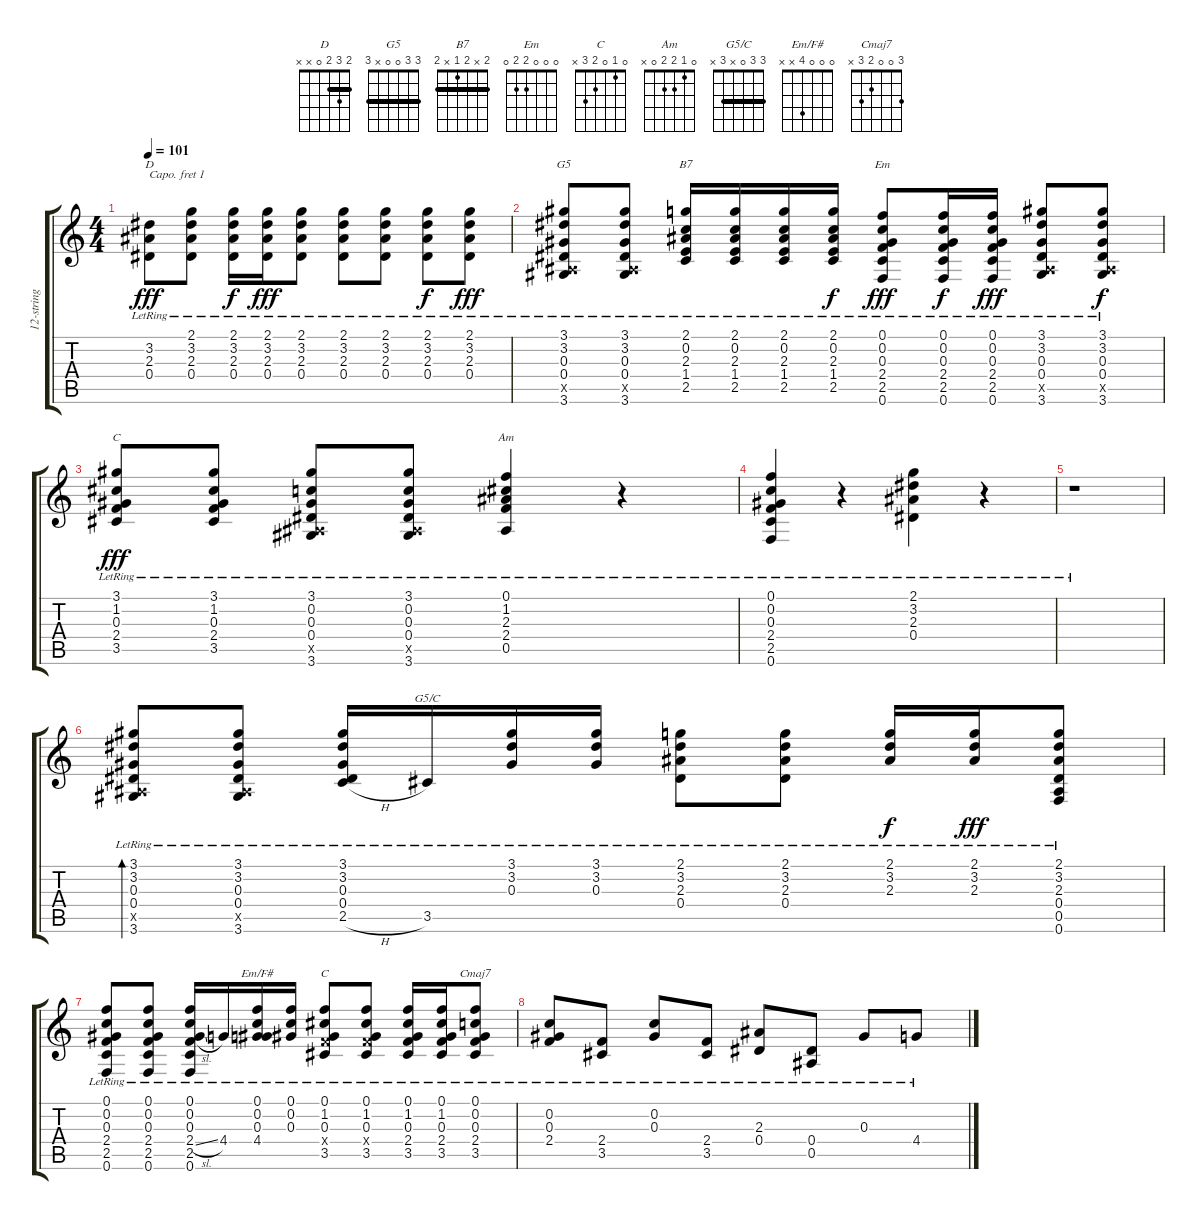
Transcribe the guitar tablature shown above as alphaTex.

\track ("12-string" "12-string") {instrument acousticguitarsteel}
\staff {score tabs}
\capo 1
\tuning (E4 B3 G3 D3 A2 E2) {hide}
\chord ("D" 2 3 2 0 x x) {barre 2}
\chord ("G5" 3 3 0 0 x 3) {barre 3}
\chord ("B7" 2 x 2 1 x 2) {barre 2}
\chord ("Em" 0 0 0 2 2 0)
\chord ("C" 3 1 0 2 3 x)
\chord ("Am" 0 1 2 2 0 x)
\chord ("G5/C" 3 3 0 x 3 x) {barre 3}
\chord ("Em/F#" 0 0 0 4 x x)
\chord ("C" 0 1 0 2 3 x)
\chord ("Cmaj7" 3 0 0 2 3 x)
\ts (4 4)
\tempo 101
\clef g2
\ks c
(3.2{lr} 2.3{lr} 0.4{lr}).8{ch "D" dy fff} (2.1{lr} 3.2{lr} 2.3{lr} 0.4{lr}).8 (2.1{lr} 3.2{lr} 2.3{lr} 0.4{lr}).16{dy f} (2.1{lr} 3.2{lr} 2.3{lr} 0.4{lr}).16{dy fff} (2.1{lr} 3.2{lr} 2.3{lr} 0.4{lr}).8 (2.1{lr} 3.2{lr} 2.3{lr} 0.4{lr}).8 (2.1{lr} 3.2{lr} 2.3{lr} 0.4{lr}).8 (2.1{lr} 3.2{lr} 2.3{lr} 0.4{lr}).8{dy f} (2.1{lr} 3.2{lr} 2.3{lr} 0.4{lr}).8{dy fff} |
(3.1{lr} 3.2{lr} 0.3{lr} 0.4{lr} 0.5{x} 3.6{lr}).8{ch "G5"} (3.1{lr} 3.2{lr} 0.3{lr} 0.4{lr} 0.5{x} 3.6{lr}).8 (2.1{lr} 0.2{lr} 2.3{lr} 1.4{lr} 2.5{lr}).16{ch "B7"} (2.1{lr} 0.2{lr} 2.3{lr} 1.4{lr} 2.5{lr}).16 (2.1{lr} 0.2{lr} 2.3{lr} 1.4{lr} 2.5{lr}).16 (2.1{lr} 0.2{lr} 2.3{lr} 1.4{lr} 2.5{lr}).16{dy f} (0.1{lr} 0.2{lr} 0.3{lr} 2.4{lr} 2.5{lr} 0.6{lr}).8{ch "Em" dy fff} (0.1{lr} 0.2{lr} 0.3{lr} 2.4{lr} 2.5{lr} 0.6{lr}).16{dy f} (0.1{lr} 0.2{lr} 0.3{lr} 2.4{lr} 2.5{lr} 0.6{lr}).16{dy fff} (3.1{lr} 3.2{lr} 0.3{lr} 0.4{lr} 0.5{x} 3.6{lr}).8 (3.1{lr} 3.2{lr} 0.3{lr} 0.4{lr} 0.5{x} 3.6{lr}).8{dy f} |
(3.1{lr} 1.2{lr} 0.3{lr} 2.4{lr} 3.5{lr}).8{ch "C" dy fff} (3.1{lr} 1.2{lr} 0.3{lr} 2.4{lr} 3.5{lr}).8 (3.1{lr} 0.2{lr} 0.3{lr} 0.4{lr} 0.5{x} 3.6{lr}).8 (3.1{lr} 0.2{lr} 0.3{lr} 0.4{lr} 0.5{x} 3.6{lr}).8 (0.1{lr} 1.2{lr} 2.3{lr} 2.4{lr} 0.5{lr}).4{ch "Am"} r.4 |
(0.1{lr} 0.2{lr} 0.3{lr} 2.4{lr} 2.5{lr} 0.6{lr}).4 r.4 (2.1{lr} 3.2{lr} 2.3{lr} 0.4{lr}).4 r.4 |
r.1 |
(3.1{lr} 3.2{lr} 0.3{lr} 0.4{lr} 0.5{x} 3.6{lr}).8{bd 120} (3.1{lr} 3.2{lr} 0.3{lr} 0.4{lr} 0.5{x} 3.6{lr}).8 (3.1{lr} 3.2{lr} 0.3{lr} 0.4{lr} 2.5{h}).16 3.5{lr}.16{ch "G5/C"} (3.1{lr} 3.2{lr} 0.3{lr}).16 (3.1{lr} 3.2{lr} 0.3{lr}).16 (2.1{lr} 3.2{lr} 2.3{lr} 0.4{lr}).8 (2.1{lr} 3.2{lr} 2.3{lr} 0.4{lr}).8 (2.1{lr} 3.2{lr} 2.3{lr}).16{dy f} (2.1{lr} 3.2{lr} 2.3{lr}).16{dy fff} (2.1{lr} 3.2{lr} 2.3{lr} 0.4{lr} 0.5{lr} 0.6{lr}).8 |
(0.1{lr} 0.2{lr} 0.3{lr} 2.4{lr} 2.5{lr} 0.6{lr}).8 (0.1{lr} 0.2{lr} 0.3{lr} 2.4{lr} 2.5{lr} 0.6{lr}).8 (0.1{lr} 0.2{lr} 0.3{lr} 2.4{sl} 2.5{lr} 0.6{lr}).16 4.4{lr}.16 (0.1{lr} 0.2{lr} 0.3{lr} 4.4{lr}).16{ch "Em/F#"} (0.1{lr} 0.2{lr} 0.3{lr}).16 (0.1{lr} 1.2{lr} 0.3{lr} 2.4{x} 3.5{lr}).8{ch "C"} (0.1{lr} 1.2{lr} 0.3{lr} 2.4{x} 3.5{lr}).8 (0.1{lr} 1.2{lr} 0.3{lr} 2.4{lr} 3.5{lr}).16 (0.1{lr} 1.2{lr} 0.3{lr} 2.4{lr} 3.5{lr}).16 (0.1{lr} 0.2{lr} 0.3{lr} 2.4{lr} 3.5{lr}).8{ch "Cmaj7"} |
(0.2{lr} 0.3{lr} 2.4{lr}).8 (2.4{lr} 3.5{lr}).8 (0.2{lr} 0.3{lr}).8 (2.4{lr} 3.5{lr}).8 (2.3{lr} 0.4{lr}).8 (0.4{lr} 0.5{lr}).8 0.3{lr}.8 4.4{lr}.8
